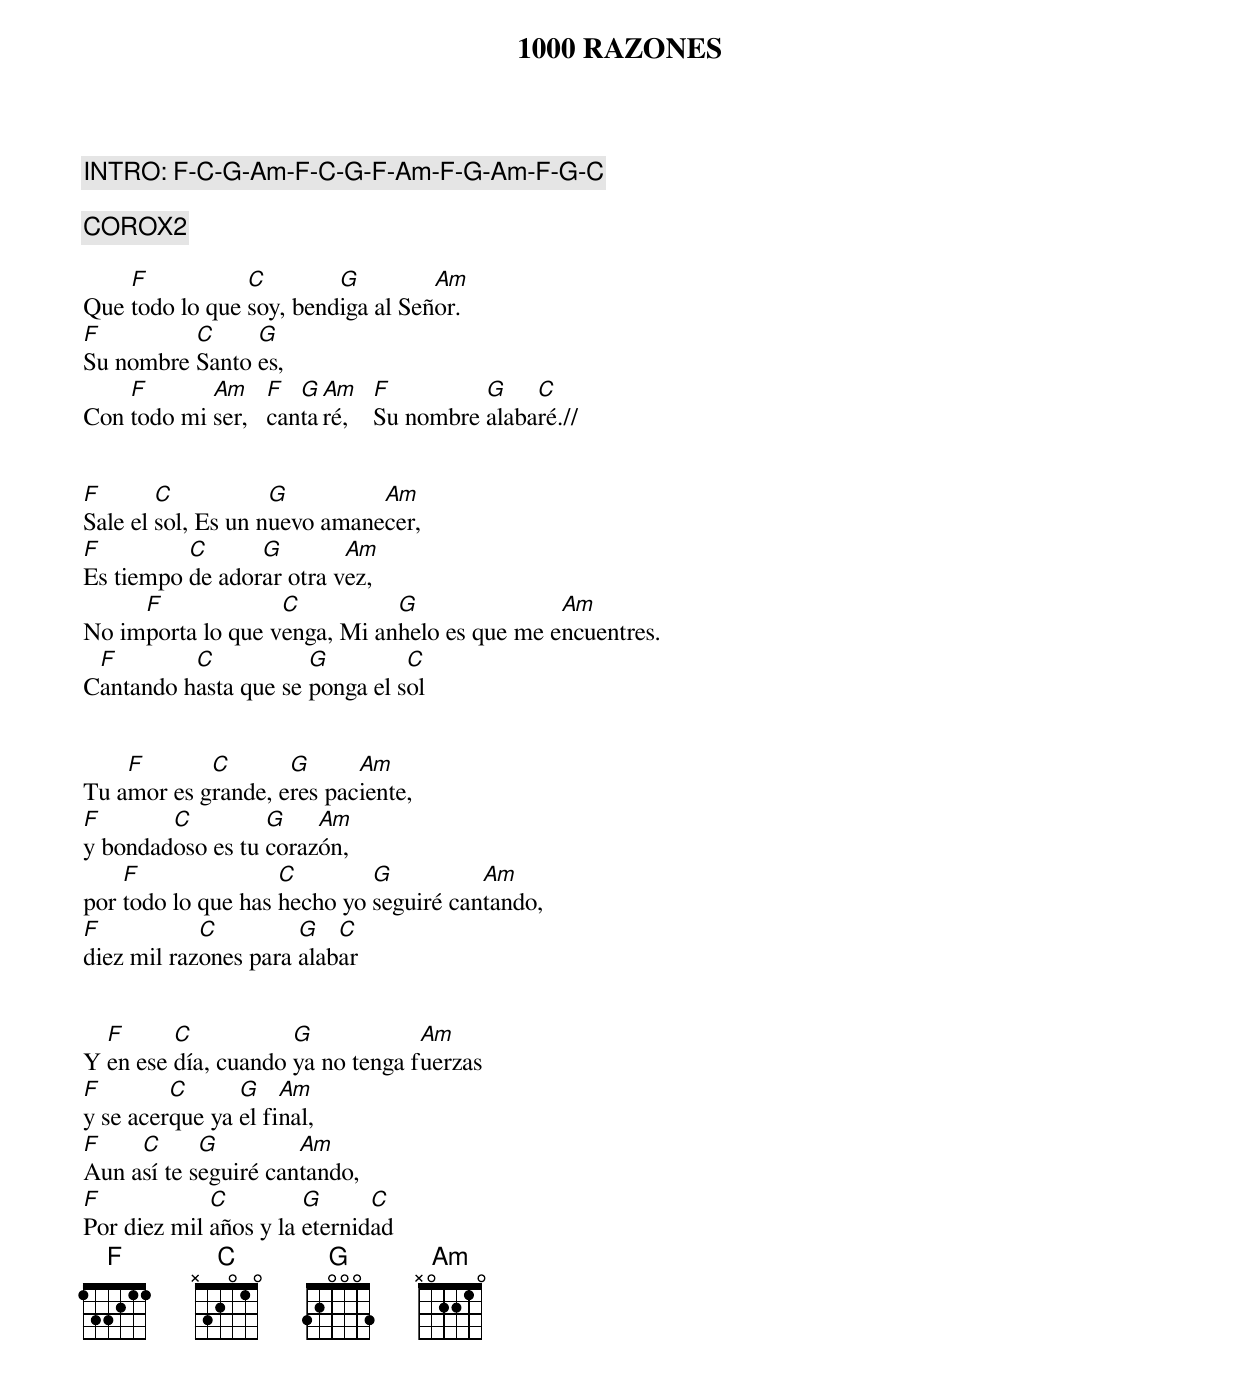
1000 RAZONES

INTRO: F-C-G-Am-F-C-G-F-Am-F-G-Am-F-G-C

COROX2

    F           C        G         Am
Que todo lo que soy, bendiga al Señor.
F         C     G
Su nombre Santo es,
    F       Am     F  G Am     F         G    C
Con todo mi ser,   cantaré,    Su nombre alabaré.//


F       C           G         Am
Sale el sol, Es un nuevo amanecer,
F         C      G        Am
Es tiempo de adorar otra vez,
     F             C          G               Am
No importa lo que venga, Mi anhelo es que me encuentres.
 F        C           G         C
Cantando hasta que se ponga el sol


    F       C       G      Am
Tu amor es grande, eres paciente,
F       C         G    Am
y bondadoso es tu corazón,
    F               C        G          Am
por todo lo que has hecho yo seguiré cantando,
F           C         G   C
diez mil razones para alabar


  F      C           G            Am
Y en ese día, cuando ya no tenga fuerzas
F        C      G    Am
y se acerque ya el final,
F    C      G         Am
Aun así te seguiré cantando,
F            C         G      C
Por diez mil años y la eternidad
